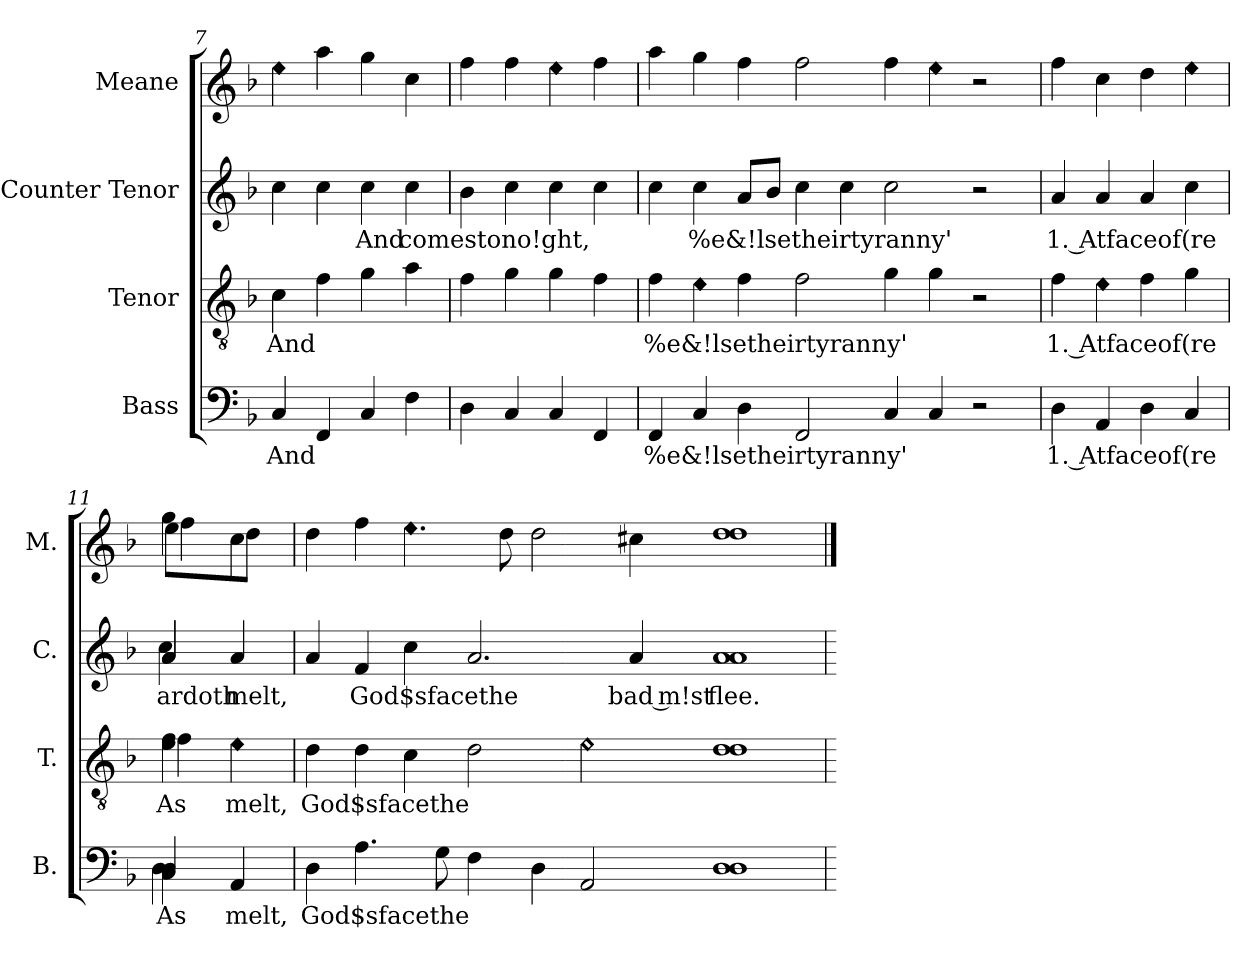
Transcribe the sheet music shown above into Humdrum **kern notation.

**kern	**text	**kern	**text	**kern	**text	**kern
*part4	*part4	*part3	*part3	*part2	*part2	*part1
*staff4	*staff4	*staff3	*staff3	*staff2	*staff2	*staff1
*I"Bass	*	*I"Tenor	*	*I"Counter  Tenor	*	*I"Meane
*I'B.	*	*I'T.	*	*I'C.	*	*I'M.
*clefF4	*	*clefGv2	*	*clefG2	*	*clefG2
*k[b-]	*	*k[b-]	*	*k[b-]	*	*k[b-]
*F:	*	*F:	*	*F:	*	*F:
=7	=7	=7	=7	=7	=7	=7
!	!LO:LY:a:cj	!	!LO:LY:a:cj	!	!	!LO:N:head=diamond
4C/	And	4c\	And	4cc\	.	4ee\
4FF/	.	4f\	.	4cc\	.	4aa\
!	!	!	!	!	!LO:LY:b:cj	!
4C/	.	4g\	.	4cc\	And	4gg\
!	!	!	!	!	!LO:LY:b	!
4F\	.	4a\	.	4cc\	comestono!ght,	4cc\
=8	=8	=8	=8	=8	=8	=8
4D\	.	4f\	.	4b-\	.	4ff\
4C/	.	4g\	.	4cc\	.	4ff\
!	!	!	!	!	!	!LO:N:head=diamond
4C/	.	4g\	.	4cc\	.	4ee\
4FF/	.	4f\	.	4cc\	.	4ff\
=9	=9	=9	=9	=9	=9	=9
!	!LO:LY:a	!	!LO:LY:a	!	!	!
4FF/	%e&!lsetheirtyranny'	4f\	%e&!lsetheirtyranny'	4cc\	.	4aa\
!	!	!LO:N:head=diamond	!	!	!LO:LY:b	!
4C/	.	4e\	.	4cc\	%e&!lsetheirtyranny'	4gg\
4D\	.	4f\	.	8a/L	.	4ff\
.	.	.	.	8b-/J	.	.
2FF/	.	2f\	.	4cc\	.	2ff\
.	.	.	.	4cc\	.	.
4C/	.	4g\	.	2cc\	.	4ff\
!	!	!	!	!	!	!LO:N:head=diamond
4C/	.	4g\	.	.	.	4ee\
2r	.	2r	.	2r	.	2r
!!LO:LB:g=z
=10	=10	=10	=10	=10	=10	=10
!	!LO:LY:a:rj	!	!LO:LY:a:rj	!	!LO:LY:b:rj	!
4D\	1. Atfaceof(re	4f\	1. Atfaceof(re	4a/	1. Atfaceof(re	4ff\
!	!	!LO:N:head=diamond	!	!	!	!
4AA/	.	4e\	.	4a/	.	4cc\
4D\	.	4f\	.	4a/	.	4dd\
!	!	!	!	!	!	!LO:N:head=diamond
4C/	.	4g\	.	4cc\	.	4ee\
=11	=11	=11	=11	=11	=11	=11
!	!LO:LY:a	!LO:N:head=diamond	!LO:LY:a	!	!LO:LY:b	!
*^	*	*^	*	*^	*	*^
*	*^	*	*	*^	*	*	*^	*	*	*
!	!	!	!	!	!	!	!	!	!	!	!LO:LY:b:cj	!	!LO:N:head=diamond
*	*	*	*	*	*	*	*	*	*	*	*	*	*^
4C/	4D\	4D\	As	4e\	4f\	4f\	As	4a/	4cc\	4a/	ardoth	4gg\	8ee\L	4ff\
.	.	.	.	.	.	.	.	.	.	.	.	.	8ryy	.
!	!	!	!LO:LY:a	!LO:N:head=diamond	!	!	!LO:LY:a	!	!	!	!LO:LY:b	!	!	!
4AA/	4ryy	4ryy	melt,	4e\	4ryy	4ryy	melt,	4a/	4ryy	4ryy	melt,	4cc\	8dd\J	4ryy
.	.	.	.	.	.	.	.	.	.	.	.	.	8ryy	.
*v	*v	*v	*	*	*	*	*	*v	*v	*v	*	*	*v	*v
*	*	*v	*v	*v	*	*	*	*	*
=12	=12	=12	=12	=12	=12	=12	=12
!	!LO:LY:a	!	!LO:LY:a	!	!	!	!
*	*	*	*	*	*	*v	*v
4D\	God$sfacethe	4d\	God$sfacethe	4a/	.	4dd\
!	!	!	!	!	!LO:LY:b	!
4.A\	.	4d\	.	4f/	God$sfacethe	4ff\
!	!	!	!	!	!	!LO:N:head=diamond
.	.	4c\	.	4cc\	.	4.ee\
8G\	.	.	.	.	.	.
4F\	.	2d\	.	2.a/	.	.
.	.	.	.	.	.	8dd\
4D\	.	.	.	.	.	2dd\
!	!	!LO:N:head=diamond	!	!	!	!
2AA/	.	2e\	.	.	.	.
!	!	!	!	!	!LO:LY:b:rj	!
.	.	.	.	4a/	bad m!st	4cc#X\
!	!	!	!	!	!LO:LY:b:cj	!
(>1D/ 1D/	.	(>1d/ 1d/	.	(<1a/ 1a/	flee.	(>1dd/ 1dd/
=	==	=	==	=	==	==
*-	*-	*-	*-	*-	*-	*-
